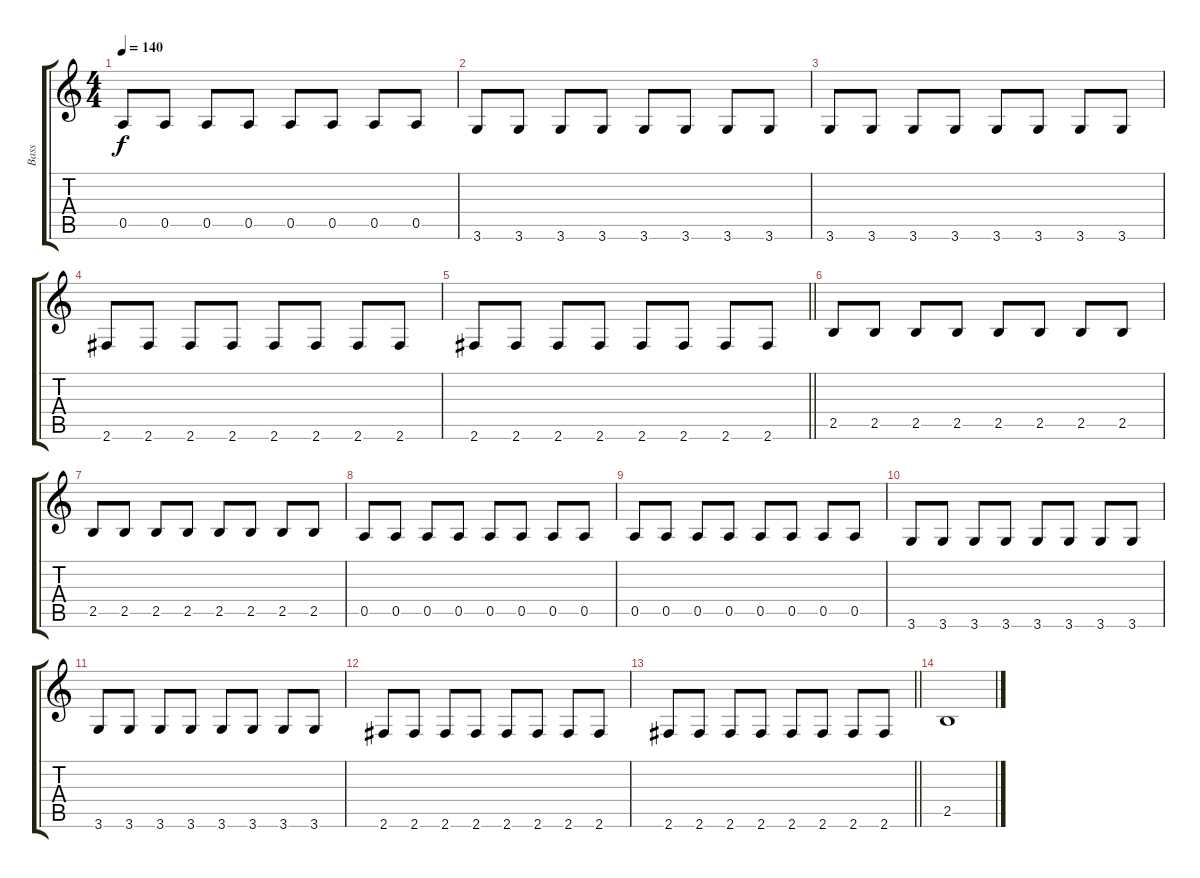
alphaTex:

\track ("Bass" "Bass") {instrument electricbassfinger}
\staff {score tabs}
\tuning (E4 B3 G3 D3 A2 E2) {hide}
\ts (4 4)
\tempo 140
\clef g2
\ks c
0.5.8{dy f} 0.5.8 0.5.8 0.5.8 0.5.8 0.5.8 0.5.8 0.5.8 |
3.6.8 3.6.8 3.6.8 3.6.8 3.6.8 3.6.8 3.6.8 3.6.8 |
3.6.8 3.6.8 3.6.8 3.6.8 3.6.8 3.6.8 3.6.8 3.6.8 |
2.6.8 2.6.8 2.6.8 2.6.8 2.6.8 2.6.8 2.6.8 2.6.8 |
\barLineRight lightlight
2.6.8 2.6.8 2.6.8 2.6.8 2.6.8 2.6.8 2.6.8 2.6.8 |
2.5.8 2.5.8 2.5.8 2.5.8 2.5.8 2.5.8 2.5.8 2.5.8 |
2.5.8 2.5.8 2.5.8 2.5.8 2.5.8 2.5.8 2.5.8 2.5.8 |
0.5.8 0.5.8 0.5.8 0.5.8 0.5.8 0.5.8 0.5.8 0.5.8 |
0.5.8 0.5.8 0.5.8 0.5.8 0.5.8 0.5.8 0.5.8 0.5.8 |
3.6.8 3.6.8 3.6.8 3.6.8 3.6.8 3.6.8 3.6.8 3.6.8 |
3.6.8 3.6.8 3.6.8 3.6.8 3.6.8 3.6.8 3.6.8 3.6.8 |
2.6.8 2.6.8 2.6.8 2.6.8 2.6.8 2.6.8 2.6.8 2.6.8 |
\barLineRight lightlight
2.6.8 2.6.8 2.6.8 2.6.8 2.6.8 2.6.8 2.6.8 2.6.8 |
2.5.1
